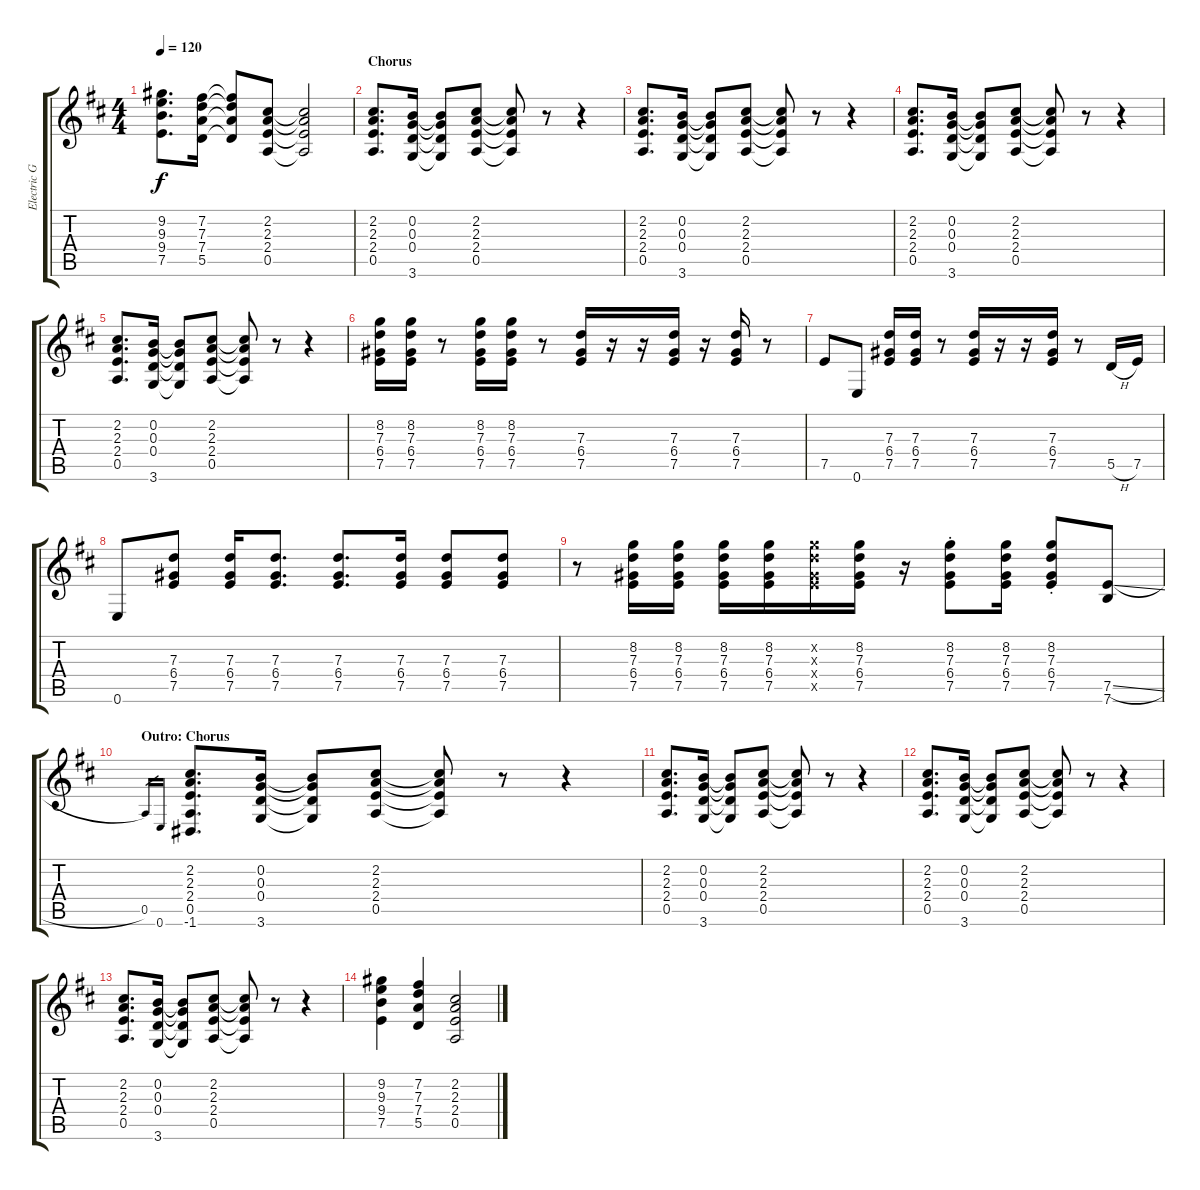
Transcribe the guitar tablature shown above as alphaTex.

\track ("Electric Guitar 6" "Electric G") {instrument overdrivenguitar}
\staff {score tabs}
\tuning (E4 B3 G3 D3 A2 E2) {hide}
\ts (4 4)
\tempo 120
\clef g2
\ks d
(9.2 9.3 9.4 7.5).8{d dy f} (7.2 7.3 7.4 5.5).16 (7.2{t} 7.3{t} 7.4{t} 5.5{t}).8 (2.2 2.3 2.4 0.5).8 (2.2{t} 2.3{t} 2.4{t} 0.5{t}).2 |
\section ("" "Chorus")
(2.2 2.3 2.4 0.5).8{d} (0.2 0.3 0.4 3.6).16 (0.2{t} 0.3{t} 0.4{t} 3.6{t}).8 (2.2 2.3 2.4 0.5).8 (2.2{t} 2.3{t} 2.4{t} 0.5{t}).8 r.8 r.4 |
(2.2 2.3 2.4 0.5).8{d} (0.2 0.3 0.4 3.6).16 (0.2{t} 0.3{t} 0.4{t} 3.6{t}).8 (2.2 2.3 2.4 0.5).8 (2.2{t} 2.3{t} 2.4{t} 0.5{t}).8 r.8 r.4 |
(2.2 2.3 2.4 0.5).8{d} (0.2 0.3 0.4 3.6).16 (0.2{t} 0.3{t} 0.4{t} 3.6{t}).8 (2.2 2.3 2.4 0.5).8 (2.2{t} 2.3{t} 2.4{t} 0.5{t}).8 r.8 r.4 |
(2.2 2.3 2.4 0.5).8{d} (0.2 0.3 0.4 3.6).16 (0.2{t} 0.3{t} 0.4{t} 3.6{t}).8 (2.2 2.3 2.4 0.5).8 (2.2{t} 2.3{t} 2.4{t} 0.5{t}).8 r.8 r.4 |
(8.2 7.3 6.4 7.5).16 (8.2 7.3 6.4 7.5).16 r.8 (8.2 7.3 6.4 7.5).16 (8.2 7.3 6.4 7.5).16 r.8 (7.3 6.4 7.5).16 r.16 r.16 (7.3 6.4 7.5).16 r.16 (7.3 6.4 7.5).16 r.8 |
7.5.8 0.6.8 (7.3 6.4 7.5).16 (7.3 6.4 7.5).16 r.8 (7.3 6.4 7.5).16 r.16 r.16 (7.3 6.4 7.5).16 r.8 5.5{h}.16 7.5.16 |
0.6.8 (7.3 6.4 7.5).8 (7.3 6.4 7.5).16 (7.3 6.4 7.5).8{d} (7.3 6.4 7.5).8{d} (7.3 6.4 7.5).16 (7.3 6.4 7.5).8 (7.3 6.4 7.5).8 |
r.8 (8.2 7.3 6.4 7.5).16 (8.2 7.3 6.4 7.5).16 (8.2 7.3 6.4 7.5).16 (8.2 7.3 6.4 7.5).16 (8.2{x} 7.3{x} 6.4{x} 7.5{x}).16 (8.2 7.3 6.4 7.5).16 r.16 (8.2{st} 7.3{st} 6.4{st} 7.5{st}).8 (8.2 7.3 6.4 7.5).16 (8.2{st} 7.3{st} 6.4{st} 7.5{st}).8 (7.5{sl} 7.6).8 |
\section ("" "Outro: Chorus")
0.5.16{gr} 0.6.16{gr} (2.2 2.3 2.4 0.5 -1.6).8{d} (0.2 0.3 0.4 3.6).16 (0.2{t} 0.3{t} 0.4{t} 3.6{t}).8 (2.2 2.3 2.4 0.5).8 (2.2{t} 2.3{t} 2.4{t} 0.5{t}).8 r.8 r.4 |
(2.2 2.3 2.4 0.5).8{d} (0.2 0.3 0.4 3.6).16 (0.2{t} 0.3{t} 0.4{t} 3.6{t}).8 (2.2 2.3 2.4 0.5).8 (2.2{t} 2.3{t} 2.4{t} 0.5{t}).8 r.8 r.4 |
(2.2 2.3 2.4 0.5).8{d} (0.2 0.3 0.4 3.6).16 (0.2{t} 0.3{t} 0.4{t} 3.6{t}).8 (2.2 2.3 2.4 0.5).8 (2.2{t} 2.3{t} 2.4{t} 0.5{t}).8 r.8 r.4 |
(2.2 2.3 2.4 0.5).8{d} (0.2 0.3 0.4 3.6).16 (0.2{t} 0.3{t} 0.4{t} 3.6{t}).8 (2.2 2.3 2.4 0.5).8 (2.2{t} 2.3{t} 2.4{t} 0.5{t}).8 r.8 r.4 |
(9.2 9.3 9.4 7.5).4 (7.2 7.3 7.4 5.5).4 (2.2 2.3 2.4 0.5).2
